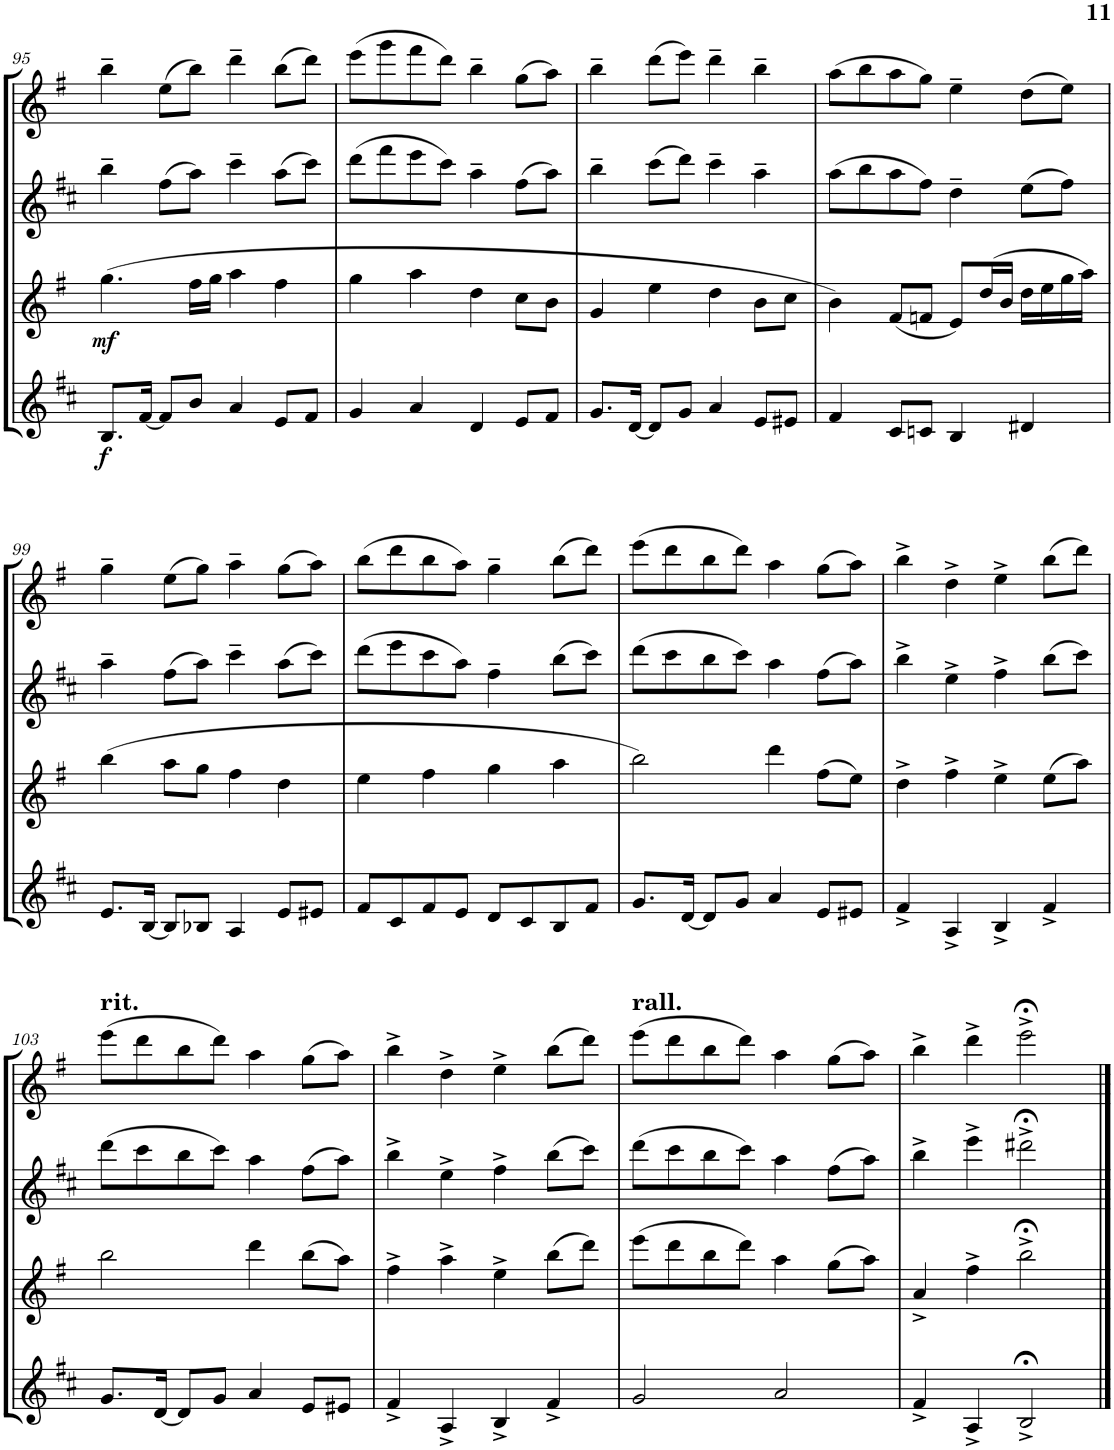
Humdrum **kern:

**kern	**dynam	**kern	**dynam	**kern	**kern
*part4	*part4	*part3	*part3	*part2	*part1
*staff4	*staff4	*staff3	*staff3	*staff2	*staff1
*I"Baritone Saxophone	*	*I"Tenor Saxophone	*	*I"Alto Saxophone	*I"Soprano Saxophone
*I'Bar Sax	*	*I'T Sax	*	*I'A Sax	*I'S Sax
!!LO:PB:g=z
*clefG2	*	*clefG2	*	*clefG2	*clefG2
*Trd12c21	*	*Trd8c14	*	*Trd5c9	*Trd1c2
*k[f#c#]	*	*k[f#]	*	*k[f#c#]	*k[f#]
*M4/4	*	*M4/4	*	*M4/4	*M4/4
=95	=95	=95	=95	=95	=95
!	!LO:DY:b	!	!LO:DY:b	!	!
8.B/L	f	(4.gg\	mf	4bb~\	4bb~\
[16f#/Jk	.	.	.	.	.
8f#/L]	.	.	.	(8ff#\L	(8ee\L
8b/J	.	16ff#\LL	.	8aa\J)	8bb\J)
.	.	16gg\JJ	.	.	.
4a/	.	4aa\	.	4ccc#~\	4ddd~\
8e/L	.	4ff#\	.	(8aa\L	(8bb\L
8f#/J	.	.	.	8ccc#\J)	8ddd\J)
=96	=96	=96	=96	=96	=96
4g/	.	4gg\	.	(8ddd\L	(8eee\L
.	.	.	.	8fff#\	8ggg\
4a/	.	4aa\	.	8eee\	8fff#\
.	.	.	.	8ccc#\J)	8ddd\J)
4d/	.	4dd\	.	4aa~\	4bb~\
8e/L	.	8cc\L	.	(8ff#\L	(8gg\L
8f#/J	.	8b\J	.	8aa\J)	8aa\J)
=97	=97	=97	=97	=97	=97
8.g/L	.	4g/	.	4bb~\	4bb~\
[16d/Jk	.	.	.	.	.
8d/L]	.	4ee\	.	(8ccc#\L	(8ddd\L
8g/J	.	.	.	8ddd\J)	8eee\J)
4a/	.	4dd\	.	4ccc#~\	4ddd~\
8e/L	.	8b\L	.	4aa~\	4bb~\
8e#X/J	.	8cc\J	.	.	.
=98	=98	=98	=98	=98	=98
4f#/	.	4b\)	.	(8aa\L	(8aa\L
.	.	.	.	8bb\	8bb\
8c#/L	.	(8f#/L	.	8aa\	8aa\
8cn/J	.	8fn/J	.	8ff#\J)	8gg\J)
4B/	.	8e/L)	.	4dd~\	4ee~\
.	.	(16dd/L	.	.	.
.	.	16b/JJ	.	.	.
4d#X/	.	16dd\LL	.	(8ee\L	(8dd\L
.	.	16ee\	.	.	.
.	.	16gg\	.	8ff#\J)	8ee\J)
.	.	16aa\JJ)	.	.	.
!!LO:LB:g=z
=99	=99	=99	=99	=99	=99
8.e/L	.	(4bb\	.	4aa~\	4gg~\
[16B/Jk	.	.	.	.	.
8B/L]	.	8aa\L	.	(8ff#\L	(8ee\L
8B-X/J	.	8gg\J	.	8aa\J)	8gg\J)
4A/	.	4ff#\	.	4ccc#~\	4aa~\
8e/L	.	4dd\	.	(8aa\L	(8gg\L
8e#X/J	.	.	.	8ccc#\J)	8aa\J)
=100	=100	=100	=100	=100	=100
8f#/L	.	4ee\	.	(8ddd\L	(8bb\L
8c#/	.	.	.	8eee\	8ddd\
8f#/	.	4ff#\	.	8ccc#\	8bb\
8e/J	.	.	.	8aa\J)	8aa\J)
8d/L	.	4gg\	.	4ff#~\	4gg~\
8c#/	.	.	.	.	.
8B/	.	4aa\	.	(8bb\L	(8bb\L
8f#/J	.	.	.	8ccc#\J)	8ddd\J)
=101	=101	=101	=101	=101	=101
8.g/L	.	2bb\)	.	(8ddd\L	(8eee\L
.	.	.	.	8ccc#\	8ddd\
[16d/Jk	.	.	.	.	.
8d/L]	.	.	.	8bb\	8bb\
8g/J	.	.	.	8ccc#\J)	8ddd\J)
4a/	.	4ddd\	.	4aa\	4aa\
8e/L	.	(8ff#\L	.	(8ff#\L	(8gg\L
8e#X/J	.	8ee\J)	.	8aa\J)	8aa\J)
=102	=102	=102	=102	=102	=102
4f#^/	.	4dd^\	.	4bb^\	4bb^\
4A^/	.	4ff#^\	.	4ee^\	4dd^\
4B^/	.	4ee^\	.	4ff#^\	4ee^\
4f#^/	.	(8ee\L	.	(8bb\L	(8bb\L
.	.	8aa\J)	.	8ccc#\J)	8ddd\J)
!!LO:LB:g=z
=103	=103	=103	=103	=103	=103
!	!	!	!	!	!LO:TX:a:B:t=rit.
8.g/L	.	2bb\	.	(8ddd\L	(8eee\L
.	.	.	.	8ccc#\	8ddd\
[16d/Jk	.	.	.	.	.
8d/L]	.	.	.	8bb\	8bb\
8g/J	.	.	.	8ccc#\J)	8ddd\J)
4a/	.	4ddd\	.	4aa\	4aa\
8e/L	.	(8bb\L	.	(8ff#\L	(8gg\L
8e#X/J	.	8aa\J)	.	8aa\J)	8aa\J)
=104	=104	=104	=104	=104	=104
4f#^/	.	4ff#^\	.	4bb^\	4bb^\
4A^/	.	4aa^\	.	4ee^\	4dd^\
4B^/	.	4ee^\	.	4ff#^\	4ee^\
4f#^/	.	(8bb\L	.	(8bb\L	(8bb\L
.	.	8ddd\J)	.	8ccc#\J)	8ddd\J)
=105	=105	=105	=105	=105	=105
!	!	!	!	!	!LO:TX:a:B:t=rall.
2g/	.	(8eee\L	.	(8ddd\L	(8eee\L
.	.	8ddd\	.	8ccc#\	8ddd\
.	.	8bb\	.	8bb\	8bb\
.	.	8ddd\J)	.	8ccc#\J)	8ddd\J)
2a/	.	4aa\	.	4aa\	4aa\
.	.	(8gg\L	.	(8ff#\L	(8gg\L
.	.	8aa\J)	.	8aa\J)	8aa\J)
=106	=106	=106	=106	=106	=106
4f#^/	.	4a^/	.	4bb^\	4bb^\
4A^/	.	4ff#^\	.	4eee^\	4ddd^\
2B;<^/	.	2bb;<^\	.	2ddd#X;<^\	2eee;<^\
==	==	==	==	==	==
*-	*-	*-	*-	*-	*-
